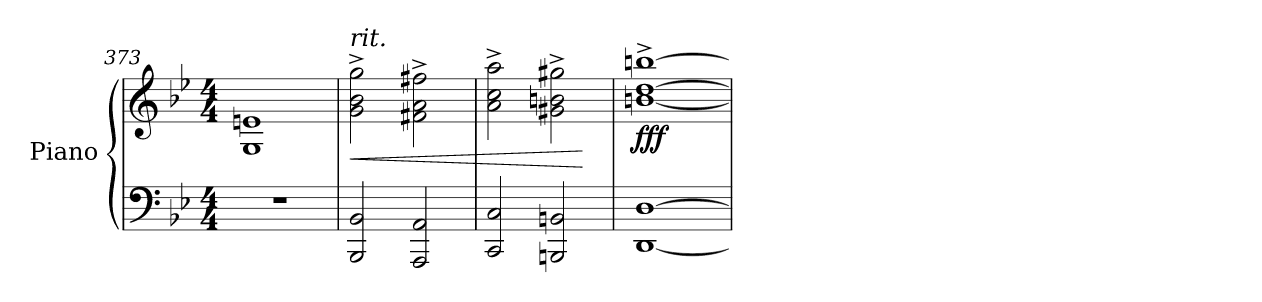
**kern	**kern	**dynam
*part1	*part1	*part1
*staff2	*staff1	*staff1/2
*I"Piano	*	*
*I'Pno.	*	*
*clefF4	*clefG2	*
*k[b-e-]	*k[b-e-]	*
*M4/4	*M4/4	*
=373	=373	=373
1r	1G 1en	.
=374	=374	=374
!	!LO:TX:a:i:t=rit.	!
!	!	!LO:HP:b
2BBB-/ 2BB-/	2g\^ 2b-\^ 2gg\^	<
*	*MM88	*
2AAA/ 2AA/	2f#X\^ 2a\^ 2ff#X\^	.
=375	=375	=375
*	*MM80	*
2CC/ 2C/	2a\^ 2cc\^ 2aa\^	.
*	*MM72	*
2BBBn/ 2BBn/	2g#X\^ 2bn\^ 2gg#X\^	.
.	.	[
!!LO:LB:g=z
=376	=376	=376
*	*MM64	*
!	!	!LO:DY:b
[1DD [1D	[1bn^ [1dd^ [1bbn^	fff
=	=	=
*-	*-	*-
